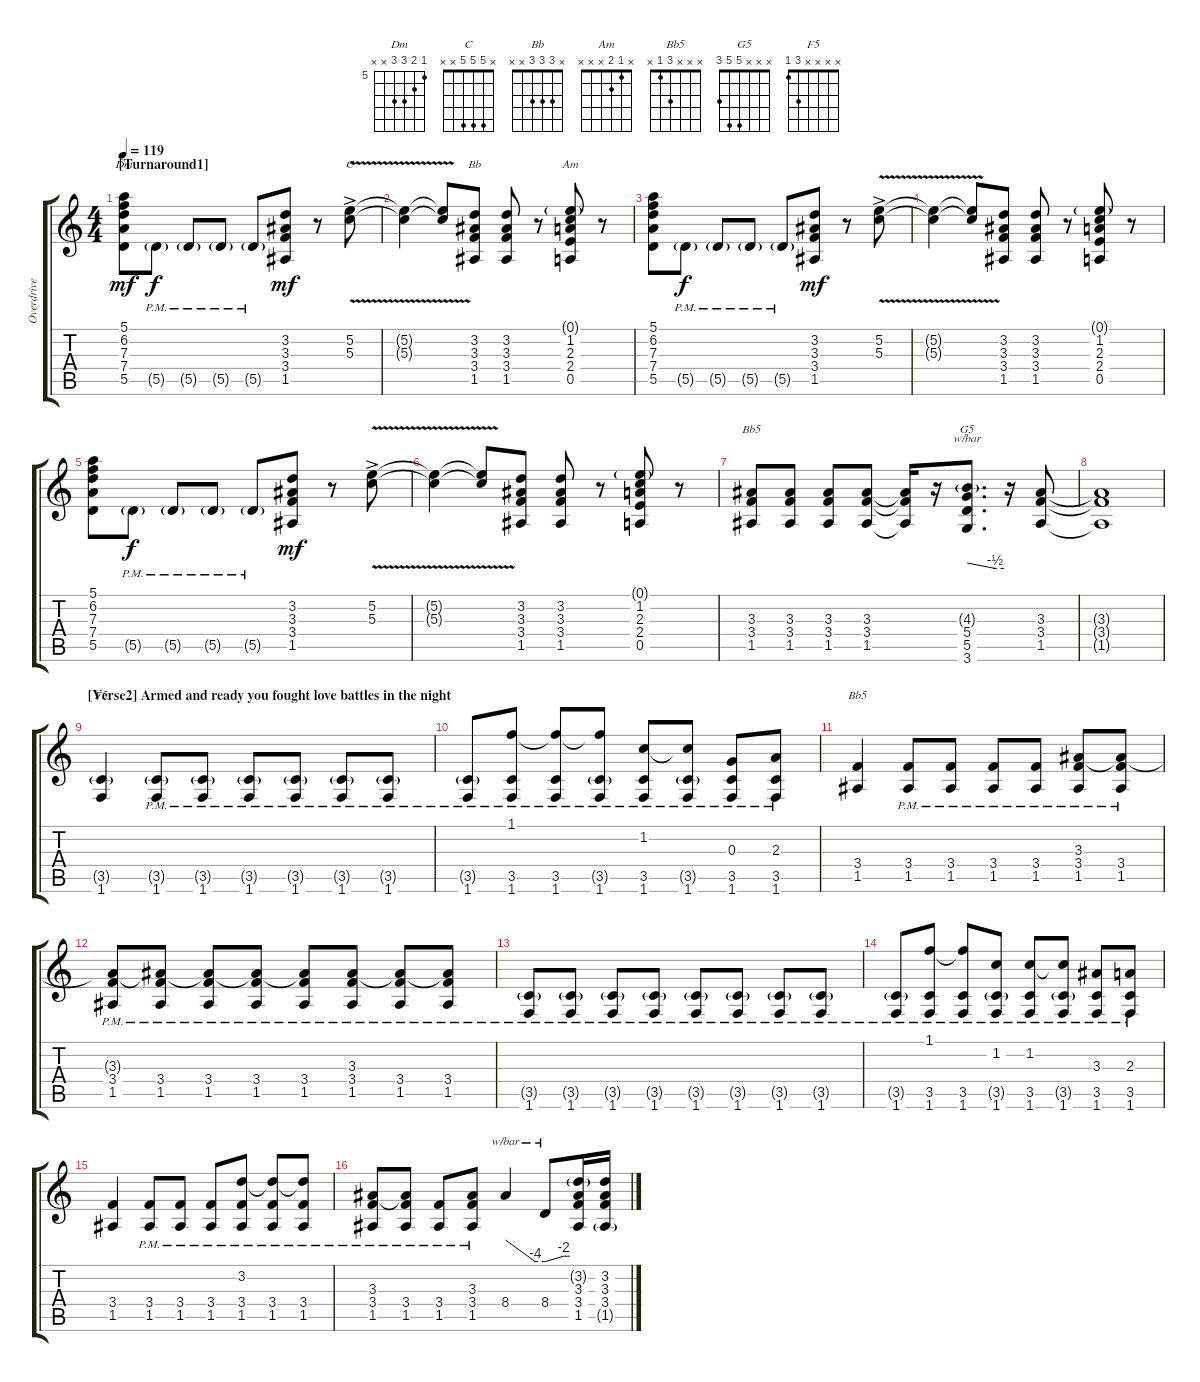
\track ("Overdrive Guitar-R channel" "Overdrive ") {instrument overdrivenguitar}
\staff {score tabs}
\tuning (E4 B3 G3 D3 A2 E2) {hide}
\chord ("Dm" 5 6 7 7 x x) {firstfret 5}
\chord ("C" x 5 5 5 x x)
\chord ("Bb" x 3 3 3 x x)
\chord ("Am" x 1 2 x x x)
\chord ("Bb5" x x 3 3 1 x)
\chord ("G5" x x x 5 5 3)
\chord ("F5" x x x x 3 1)
\chord ("Bb5" x x x 3 1 x)
\ts (4 4)
\section ("" "[Turnaround1] ")
\tempo 119
\clef g2
\ks c
(5.1 6.2 7.3 7.4 5.5).8{ch "Dm" dy mf} 5.5{g pm}.8{dy f} 5.5{g pm}.8 5.5{g pm}.8 5.5{g pm}.8 (3.2 3.3 3.4 1.5).8{dy mf} r.8 (5.2{v} 5.3{v ac}).8{ch "C"} |
(5.2{v t} 5.3{v t}).4 (5.2{v t} 5.3{v t}).8 (3.2 3.3 3.4 1.5).8{ch "Bb"} (3.2 3.3 3.4 1.5).8 r.8 (0.1{g} 1.2 2.3 2.4 0.5).8{ch "Am"} r.8 |
(5.1 6.2 7.3 7.4 5.5).8 5.5{g pm}.8{dy f} 5.5{g pm}.8 5.5{g pm}.8 5.5{g pm}.8 (3.2 3.3 3.4 1.5).8{dy mf} r.8 (5.2{v} 5.3{v ac}).8 |
(5.2{v t} 5.3{v t}).4 (5.2{v t} 5.3{v t}).8 (3.2 3.3 3.4 1.5).8 (3.2 3.3 3.4 1.5).8 r.8 (0.1{g} 1.2 2.3 2.4 0.5).8 r.8 |
(5.1 6.2 7.3 7.4 5.5).8 5.5{g pm}.8{dy f} 5.5{g pm}.8 5.5{g pm}.8 5.5{g pm}.8 (3.2 3.3 3.4 1.5).8{dy mf} r.8 (5.2{v} 5.3{v ac}).8 |
(5.2{v t} 5.3{v t}).4 (5.2{v t} 5.3{v t}).8 (3.2 3.3 3.4 1.5).8 (3.2 3.3 3.4 1.5).8 r.8 (0.1{g} 1.2 2.3 2.4 0.5).8 r.8 |
(3.3 3.4 1.5).8{ch "Bb5"} (3.3 3.4 1.5).8 (3.3 3.4 1.5).8 (3.3 3.4 1.5).8 (3.3{t} 3.4{t} 1.5{t}).16 r.16 (4.3{g} 5.4 5.5 3.6).8{d tbe (custom default 0 0 45 -2 60 -2) ch "G5"} r.16 (3.3 3.4 1.5).8 |
(3.3{t} 3.4{t} 1.5{t}).1 |
\section ("" "[Verse2] Armed and ready you fought love battles in the night")
(3.5{g} 1.6).4{ch "F5"} (3.5{g pm} 1.6{pm}).8 (3.5{g pm} 1.6{pm}).8 (3.5{g pm} 1.6{pm}).8 (3.5{g pm} 1.6{pm}).8 (3.5{g pm} 1.6{pm}).8 (3.5{g pm} 1.6{pm}).8 |
(3.5{g pm} 1.6{pm}).8 (1.1 3.5{pm} 1.6{pm}).8 (1.1{t} 3.5{pm} 1.6{pm}).8 (1.1{t} 3.5{g pm} 1.6{pm}).8 (1.2 3.5{pm} 1.6{pm}).8 (1.2{t} 3.5{g pm} 1.6{pm}).8 (0.3 3.5{pm} 1.6{pm}).8 (2.3 3.5{pm} 1.6{pm}).8 |
(3.4 1.5).4{ch "Bb5"} (3.4{pm} 1.5{pm}).8 (3.4{pm} 1.5{pm}).8 (3.4{pm} 1.5{pm}).8 (3.4{pm} 1.5{pm}).8 (3.3 3.4{pm} 1.5{pm}).8 (3.3{t} 3.4{pm} 1.5{pm}).8 |
(3.3{t} 3.4{pm} 1.5{pm}).8 (3.3{t} 3.4{pm} 1.5{pm}).8 (3.3{t} 3.4{pm} 1.5{pm}).8 (3.3{t} 3.4{pm} 1.5{pm}).8 (3.3{t} 3.4{pm} 1.5{pm}).8 (3.3 3.4{pm} 1.5{pm}).8 (3.3{t} 3.4{pm} 1.5{pm}).8 (3.3{t} 3.4{pm} 1.5{pm}).8 |
(3.5{g pm} 1.6{pm}).8 (3.5{g pm} 1.6{pm}).8 (3.5{g pm} 1.6{pm}).8 (3.5{g pm} 1.6{pm}).8 (3.5{g pm} 1.6{pm}).8 (3.5{g pm} 1.6{pm}).8 (3.5{g pm} 1.6{pm}).8 (3.5{g pm} 1.6{pm}).8 |
(3.5{g pm} 1.6{pm}).8 (1.1 3.5{pm} 1.6{pm}).8 (1.1{t} 3.5{pm} 1.6{pm}).8 (1.2 3.5{g pm} 1.6{pm}).8 (1.2 3.5{pm} 1.6{pm}).8 (1.2{t} 3.5{g pm} 1.6{pm}).8 (3.3 3.5{pm} 1.6{pm}).8 (2.3 3.5{pm} 1.6{pm}).8 |
(3.4 1.5).4 (3.4{pm} 1.5{pm}).8 (3.4{pm} 1.5{pm}).8 (3.4{pm} 1.5{pm}).8 (3.2 3.4{pm} 1.5{pm}).8 (3.2{t} 3.4{pm} 1.5{pm}).8 (3.2{t} 3.4{pm} 1.5{pm}).8 |
(3.3 3.4{pm} 1.5{pm}).8 (3.3{t} 3.4{pm} 1.5{pm}).8 (3.4{pm} 1.5{pm}).8 (3.3 3.4{pm} 1.5{pm}).8 8.4.4{tbe (custom default 0 0 45 -16 60 -16)} 8.4.8{tbe (custom default 0 -16 45 -8 60 -8)} (3.2{g} 3.3 3.4 1.5).16 (3.2 3.3 3.4 1.5{g}).16
